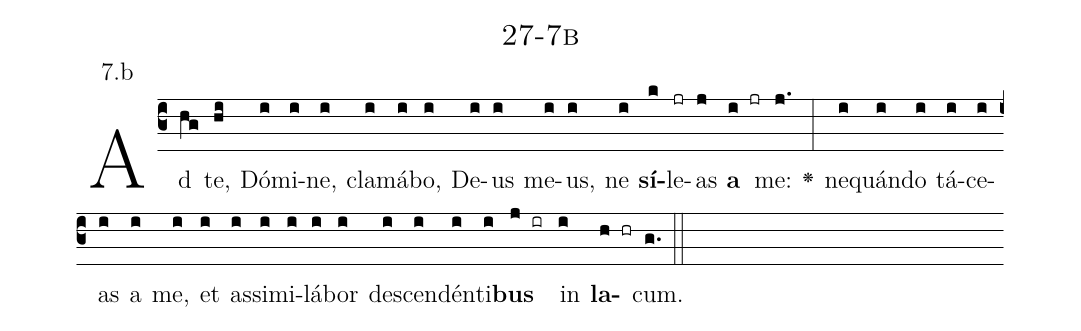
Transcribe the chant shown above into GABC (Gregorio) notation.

name: 27-7b;
annotation: 7.b;
%%
(c3)Ad(hg) te,(hi) Dó(i)mi(i)ne,(i) cla(i)má(i)bo,(i) De(i)us(i) me(i)us,(i) ne(i) <b>sí</b>(k)le(jr)as(j) <b>a</b>(i jr) me:(j.) <v>\greheightstar</v>(:) ne(i)quán(i)do(i) tá(i)ce(i)as(i) a(i) me,(i) et(i) as(i)si(i)mi(i)lá(i)bor(i) de(i)scen(i)dén(i)ti(i)<b>bus</b>(j ir) in(i) <b>la</b>(h hr)cum.(g.) (::)


%E(i) u(i) o(j) u(i) a(h) e.(g.) (::)
